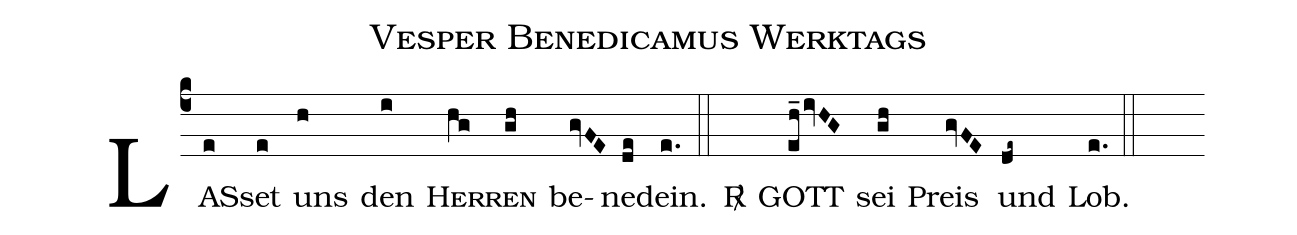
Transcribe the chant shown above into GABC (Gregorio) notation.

name: Vesper Benedicamus Werktags;
%%
(c4) LAS(e)set(e) uns(h) den(i) <sc>Her</sc>(hg)<sc>ren</sc>(gh) be(gvFE)ne(de)dein.(e.) (::) <sp>R/</sp>() GOTT(eh_/ivHG) sei(gh) Preis(gvFE) und(de~) Lob.(e.) (::)
